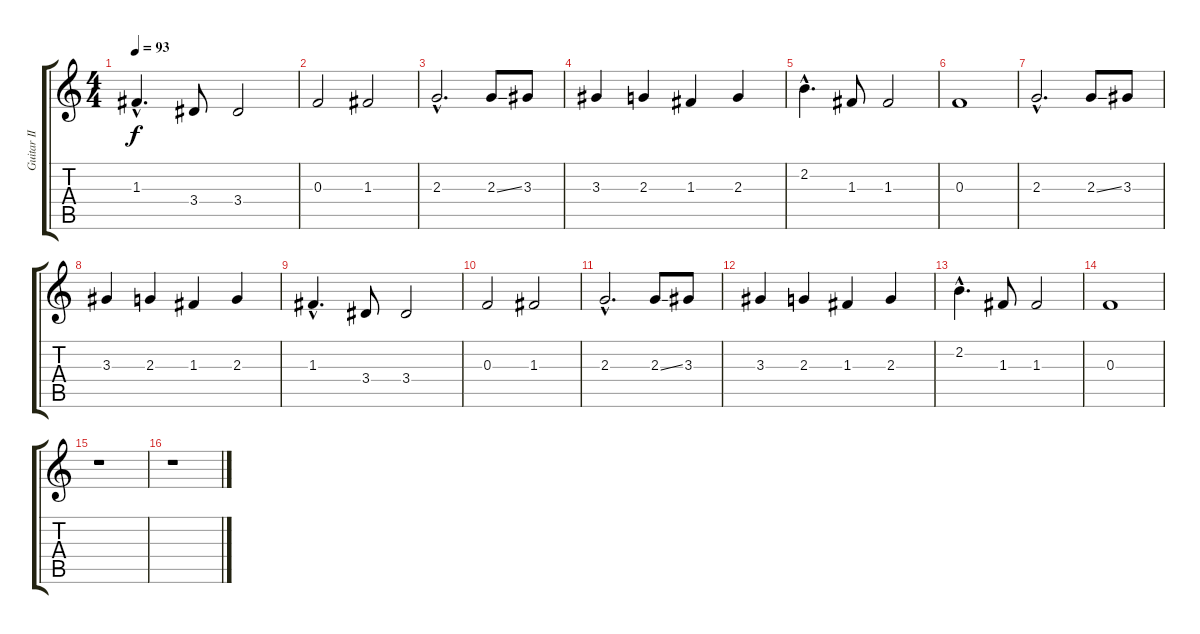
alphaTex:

\track ("Guitar II" "Guitar II") {instrument distortionguitar}
\staff {score tabs}
\tuning (D4 A3 F3 C3 G2 D2) {hide}
\ts (4 4)
\tempo 93
\clef g2
\ks c
1.3{hac}.4{d dy f} 3.4.8 3.4.2 |
0.3.2 1.3.2 |
2.3{hac}.2{d} 2.3{ss}.8 3.3.8 |
3.3.4 2.3.4 1.3.4 2.3.4 |
2.2{hac}.4{d} 1.3.8 1.3.2 |
0.3.1 |
2.3{hac}.2{d} 2.3{ss}.8 3.3.8 |
3.3.4 2.3.4 1.3.4 2.3.4 |
1.3{hac}.4{d} 3.4.8 3.4.2 |
0.3.2 1.3.2 |
2.3{hac}.2{d} 2.3{ss}.8 3.3.8 |
3.3.4 2.3.4 1.3.4 2.3.4 |
2.2{hac}.4{d} 1.3.8 1.3.2 |
0.3.1 |
r.1 |
r.1
